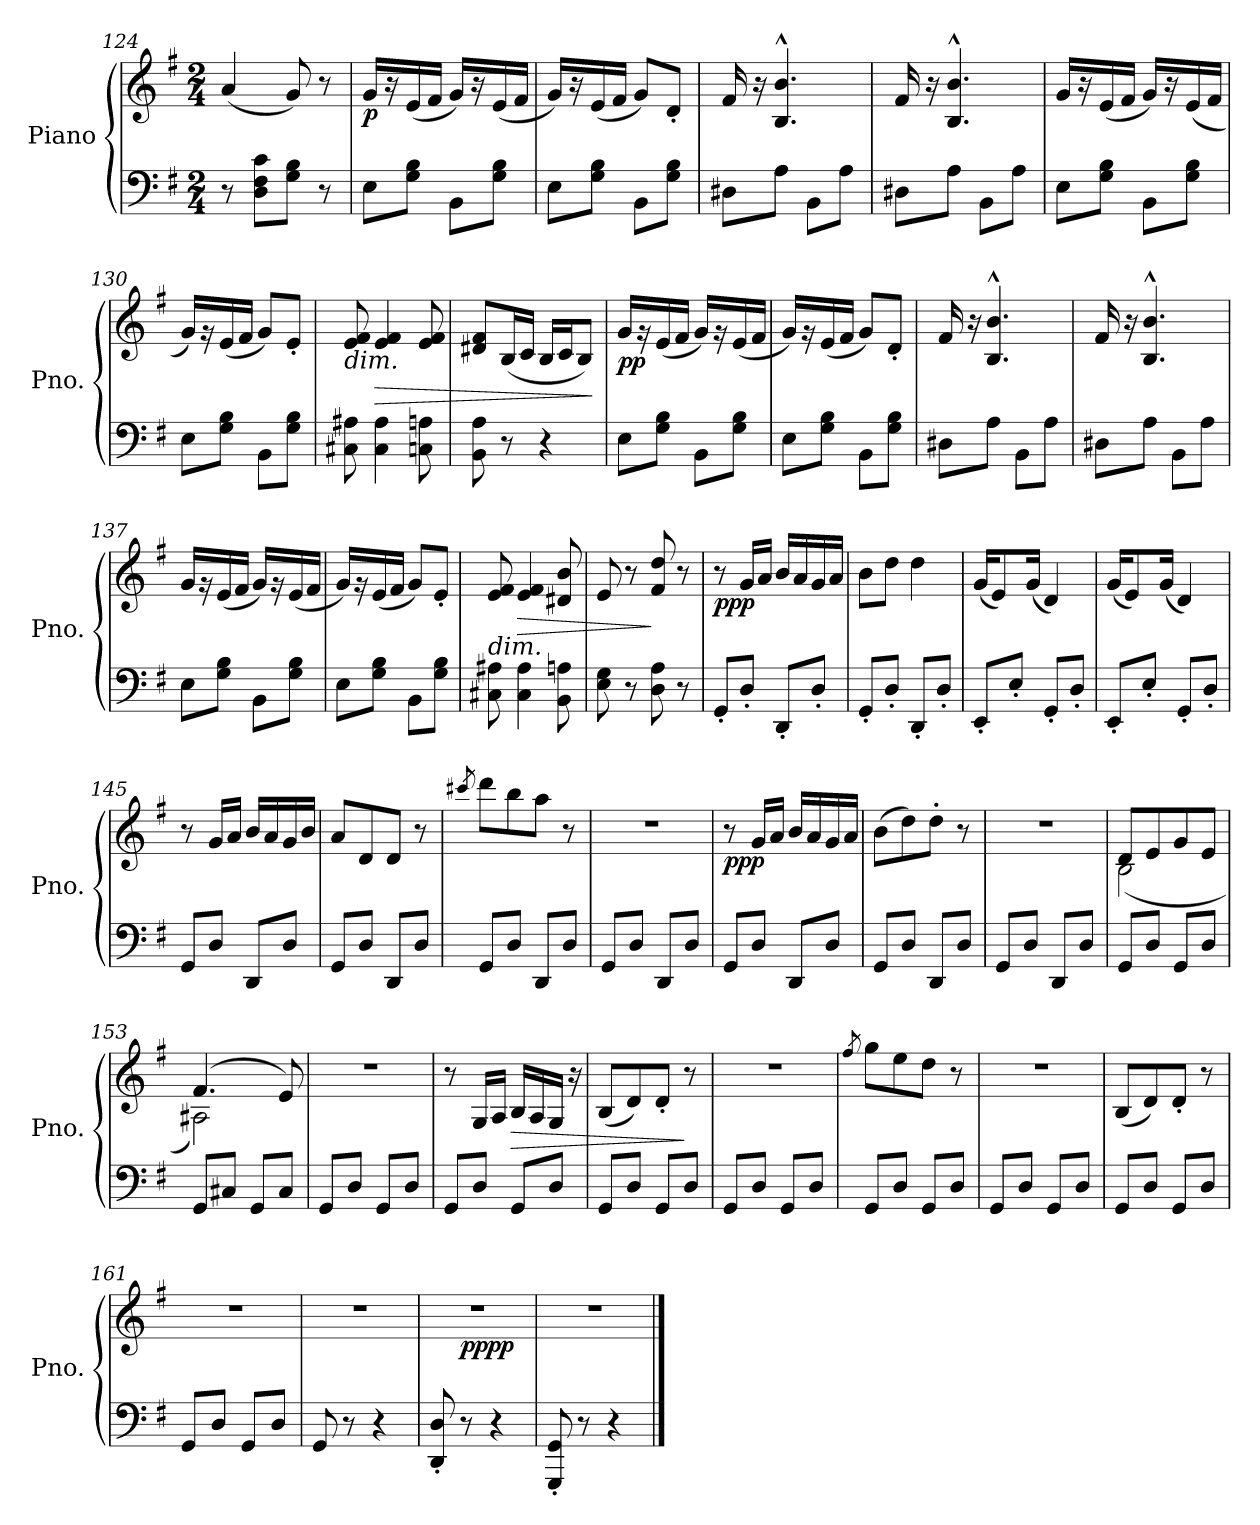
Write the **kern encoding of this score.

**kern	**kern	**dynam
*part1	*part1	*part1
*staff2	*staff1	*staff1/2
*I"Piano	*	*
*I'Pno.	*	*
*clefF4	*clefG2	*
*k[f#]	*k[f#]	*
*M2/4	*M2/4	*
=124	=124	=124
8r	(<4a/	.
8D\ 8F#\ 8c\L	.	.
8G\ 8B\J	8g/)	.
8r	8r	.
!!LO:LB:g=z
=125	=125	=125
!	!	!LO:DY:b
8E\L	16g/LL	p
.	16r	.
8G\ 8B\J	(<16e/	.
.	16f#/JJ	.
8BB\L	16g/LL)	.
.	16r	.
8G\ 8B\J	(<16e/	.
.	16f#/JJ	.
=126	=126	=126
8E\L	16g/LL)	.
.	16r	.
8G\ 8B\J	(<16e/	.
.	16f#/JJ	.
8BB\L	8g/L)	.
8G\ 8B\J	8d'/J	.
=127	=127	=127
8D#X\L	16f#/	.
.	16r	.
8A\J	4.B/^^ 4.b/^^	.
8BB\L	.	.
8A\J	.	.
=128	=128	=128
8D#X\L	16f#/	.
.	16r	.
8A\J	4.B/^^ 4.b/^^	.
8BB\L	.	.
8A\J	.	.
=129	=129	=129
8E\L	16g/LL	.
.	16r	.
8G\ 8B\J	(<16e/	.
.	16f#/JJ	.
8BB\L	16g/LL)	.
.	16r	.
8G\ 8B\J	(<16e/	.
.	16f#/JJ	.
=130	=130	=130
8E\L	16g/LL)	.
.	16r	.
8G\ 8B\J	(<16e/	.
.	16f#/JJ	.
8BB\L	8g/L)	.
8G\ 8B\J	8e'/J	.
=131	=131	=131
!	!LO:TX:b:i:t=dim.	!
8C#X\ 8A#X\	8e/ 8f#/	.
!	!	!LO:HP:b
4C#\ 4A#\	4e/ 4f#/	>
8Cn\ 8An\	8e/ 8f#/	.
!!LO:PB:g=z
=132	=132	=132
8BB\ 8A\	8d#X/ 8f#/L	.
8r	(<16B/L	.
.	16c/JJ	.
4r	16B/LL	.
.	16c/J	.
.	8B/J)	.
.	.	]
=133	=133	=133
!	!	!LO:DY:b
8E\L	16g/LL	pp
.	16r	.
8G\ 8B\J	(<16e/	.
.	16f#/JJ	.
8BB\L	16g/LL)	.
.	16r	.
8G\ 8B\J	(<16e/	.
.	16f#/JJ	.
=134	=134	=134
8E\L	16g/LL)	.
.	16r	.
8G\ 8B\J	(<16e/	.
.	16f#/JJ	.
8BB\L	8g/L)	.
8G\ 8B\J	8d'/J	.
=135	=135	=135
8D#X\L	16f#/	.
.	16r	.
8A\J	4.B/^^ 4.b/^^	.
8BB\L	.	.
8A\J	.	.
=136	=136	=136
8D#X\L	16f#/	.
.	16r	.
8A\J	4.B/^^ 4.b/^^	.
8BB\L	.	.
8A\J	.	.
=137	=137	=137
8E\L	16g/LL	.
.	16r	.
8G\ 8B\J	(<16e/	.
.	16f#/JJ	.
8BB\L	16g/LL)	.
.	16r	.
8G\ 8B\J	(<16e/	.
.	16f#/JJ	.
=138	=138	=138
8E\L	16g/LL)	.
.	16r	.
8G\ 8B\J	(<16e/	.
.	16f#/JJ	.
8BB\L	8g/L)	.
8G\ 8B\J	8e'/J	.
!!LO:LB:g=z
=139	=139	=139
!	!LO:TX:b:i:t=dim.	!
8C#X\ 8A#X\	8e/ 8f#/	.
!	!	!LO:HP:b
4C#\ 4A#\	4e/ 4f#/	>
8BB\ 8An\	8d#X/ 8b/	.
=140	=140	=140
8E\ 8G\	8e/	.
8r	8r	.
8D\ 8A\	8f#/ 8dd/	]
8r	8r	.
=141	=141	=141
!	!	!LO:DY:b
8GG'/L	8r	ppp
8D'/J	16g/LL	.
.	16a/JJ	.
8DD'/L	16b/LL	.
.	16a/	.
8D'/J	16g/	.
.	16a/JJ	.
=142	=142	=142
8GG'/L	8b\L	.
8D'/J	8dd\J	.
8DD'/L	4dd\	.
8D'/J	.	.
!!LO:LB:g=z
=143	=143	=143
8EE'/L	(<16g/KL	.
.	8e/)	.
8E'/J	.	.
.	(<16g/Jk	.
8GG'/L	4d/)	.
8D'/J	.	.
=144	=144	=144
8EE'/L	(<16g/KL	.
.	8e/)	.
8E'/J	.	.
.	(<16g/Jk	.
8GG'/L	4d/)	.
8D'/J	.	.
=145	=145	=145
8GG/L	8r	.
8D/J	16g/LL	.
.	16a/JJ	.
8DD/L	16b/LL	.
.	16a/	.
8D/J	16g/	.
.	16b/JJ	.
=146	=146	=146
8GG/L	8a/L	.
8D/J	8d/	.
8DD/L	8d/J	.
8D/J	8r	.
=147	=147	=147
.	8qccc#X/	.
8GG/L	8ddd\L	.
8D/J	8bb\	.
8DD/L	8aa\J	.
8D/J	8r	.
=148	=148	=148
8GG/L	2r	.
8D/J	.	.
8DD/L	.	.
8D/J	.	.
=149	=149	=149
!	!	!LO:DY:b
8GG/L	8r	ppp
8D/J	16g/LL	.
.	16a/JJ	.
8DD/L	16b/LL	.
.	16a/	.
8D/J	16g/	.
.	16a/JJ	.
!!LO:LB:g=z
=150	=150	=150
8GG/L	(>8b\L	.
8D/J	8dd\)	.
8DD/L	8dd'\J	.
8D/J	8r	.
=151	=151	=151
8GG/L	2r	.
8D/J	.	.
8DD/L	.	.
8D/J	.	.
=152	=152	=152
*	*^	*
8GG/L	8d/L	(<2B\	.
8D/J	8e/	.	.
8GG/L	8g/	.	.
8D/J	8e/J	.	.
=153	=153	=153	=153
8GG/L	(>4.f#/	2A#X\)	.
8C#X/J	.	.	.
8GG/L	.	.	.
8C#/J	8e/)	.	.
*	*v	*v	*
=154	=154	=154
8GG/L	2r	.
8D/J	.	.
8GG/L	.	.
8D/J	.	.
=155	=155	=155
8GG/L	8r	.
8D/J	16G/LL	.
.	16A/JJ	.
!	!	!LO:HP:b
8GG/L	16B/LL	>
.	16A/	.
8D/J	16G/JJ	.
.	16r	.
=156	=156	=156
8GG/L	(<8B/L	.
8D/J	8d/)	.
8GG/L	8d'/J	.
8D/J	8r	]
!!LO:LB:g=z
=157	=157	=157
8GG/L	2r	.
8D/J	.	.
8GG/L	.	.
8D/J	.	.
=158	=158	=158
.	8qff#/	.
8GG/L	8gg\L	.
8D/J	8ee\	.
8GG/L	8dd\J	.
8D/J	8r	.
=159	=159	=159
8GG/L	2r	.
8D/J	.	.
8GG/L	.	.
8D/J	.	.
=160	=160	=160
8GG/L	(<8B/L	.
8D/J	8d/)	.
8GG/L	8d'/J	.
8D/J	8r	.
=161	=161	=161
8GG/L	2r	.
8D/J	.	.
8GG/L	.	.
8D/J	.	.
=162	=162	=162
8GG/	2r	.
8r	.	.
4r	.	.
=163	=163	=163
*	*^	*
8DD/' 8D/'	2r	8ryy	.
!	!	!	!LO:DY:b
8r	.	4.ryy	pppp
4r	.	.	.
*	*v	*v	*
=164	=164	=164
8GGG/' 8GG/'	2r	.
8r	.	.
4r	.	.
==	==	==
*-	*-	*-
